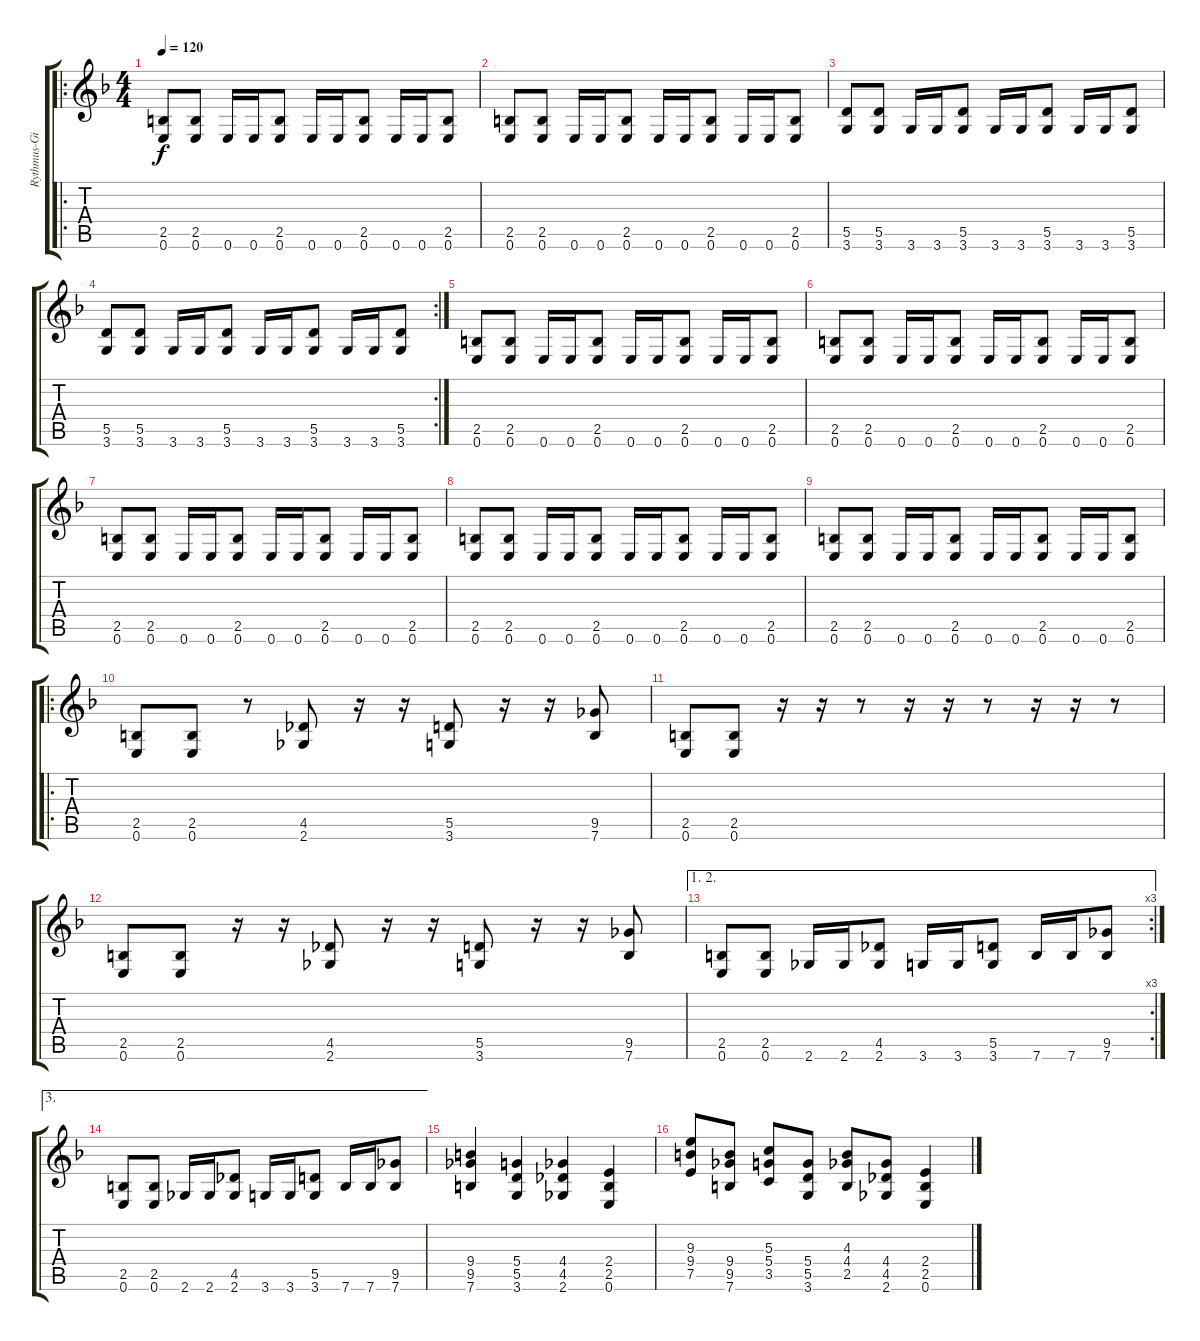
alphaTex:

\track ("Rythmus-Gitarre" "Rythmus-Gi") {instrument distortionguitar}
\staff {score tabs}
\tuning (E4 B3 G3 D3 A2 E2) {hide}
\ro
\ts (4 4)
\tempo 120
\clef g2
\ks f
(2.5 0.6).8{dy f instrument distortionguitar} (2.5 0.6).8 0.6.16 0.6.16 (2.5 0.6).8 0.6.16 0.6.16 (2.5 0.6).8 0.6.16 0.6.16 (2.5 0.6).8 |
(2.5 0.6).8 (2.5 0.6).8 0.6.16 0.6.16 (2.5 0.6).8 0.6.16 0.6.16 (2.5 0.6).8 0.6.16 0.6.16 (2.5 0.6).8 |
(5.5 3.6).8 (5.5 3.6).8 3.6.16 3.6.16 (5.5 3.6).8 3.6.16 3.6.16 (5.5 3.6).8 3.6.16 3.6.16 (5.5 3.6).8 |
\rc 2
(5.5 3.6).8 (5.5 3.6).8 3.6.16 3.6.16 (5.5 3.6).8 3.6.16 3.6.16 (5.5 3.6).8 3.6.16 3.6.16 (5.5 3.6).8 |
(2.5 0.6).8 (2.5 0.6).8 0.6.16 0.6.16 (2.5 0.6).8 0.6.16 0.6.16 (2.5 0.6).8 0.6.16 0.6.16 (2.5 0.6).8 |
(2.5 0.6).8 (2.5 0.6).8 0.6.16 0.6.16 (2.5 0.6).8 0.6.16 0.6.16 (2.5 0.6).8 0.6.16 0.6.16 (2.5 0.6).8 |
(2.5 0.6).8 (2.5 0.6).8 0.6.16 0.6.16 (2.5 0.6).8 0.6.16 0.6.16 (2.5 0.6).8 0.6.16 0.6.16 (2.5 0.6).8 |
(2.5 0.6).8 (2.5 0.6).8 0.6.16 0.6.16 (2.5 0.6).8 0.6.16 0.6.16 (2.5 0.6).8 0.6.16 0.6.16 (2.5 0.6).8 |
(2.5 0.6).8 (2.5 0.6).8 0.6.16 0.6.16 (2.5 0.6).8 0.6.16 0.6.16 (2.5 0.6).8 0.6.16 0.6.16 (2.5 0.6).8 |
\ro
(2.5 0.6).8 (2.5 0.6).8 r.8 (4.5 2.6).8 r.16 r.16 (5.5 3.6).8 r.16 r.16 (9.5 7.6).8 |
(2.5 0.6).8 (2.5 0.6).8 r.16 r.16 r.8 r.16 r.16 r.8 r.16 r.16 r.8 |
(2.5 0.6).8 (2.5 0.6).8 r.16 r.16 (4.5 2.6).8 r.16 r.16 (5.5 3.6).8 r.16 r.16 (9.5 7.6).8 |
\ae (1 2)
\rc 3
(2.5 0.6).8 (2.5 0.6).8 2.6.16 2.6.16 (4.5 2.6).8 3.6.16 3.6.16 (5.5 3.6).8 7.6.16 7.6.16 (9.5 7.6).8 |
\ae 3
(2.5 0.6).8 (2.5 0.6).8 2.6.16 2.6.16 (4.5 2.6).8 3.6.16 3.6.16 (5.5 3.6).8 7.6.16 7.6.16 (9.5 7.6).8 |
(9.4 9.5 7.6).4 (5.4 5.5 3.6).4 (4.4 4.5 2.6).4 (2.4 2.5 0.6).4 |
(9.3 9.4 7.5).8 (9.4 9.5 7.6).8 (5.3 5.4 3.5).8 (5.4 5.5 3.6).8 (4.3 4.4 2.5).8 (4.4 4.5 2.6).8 (2.4 2.5 0.6).4
